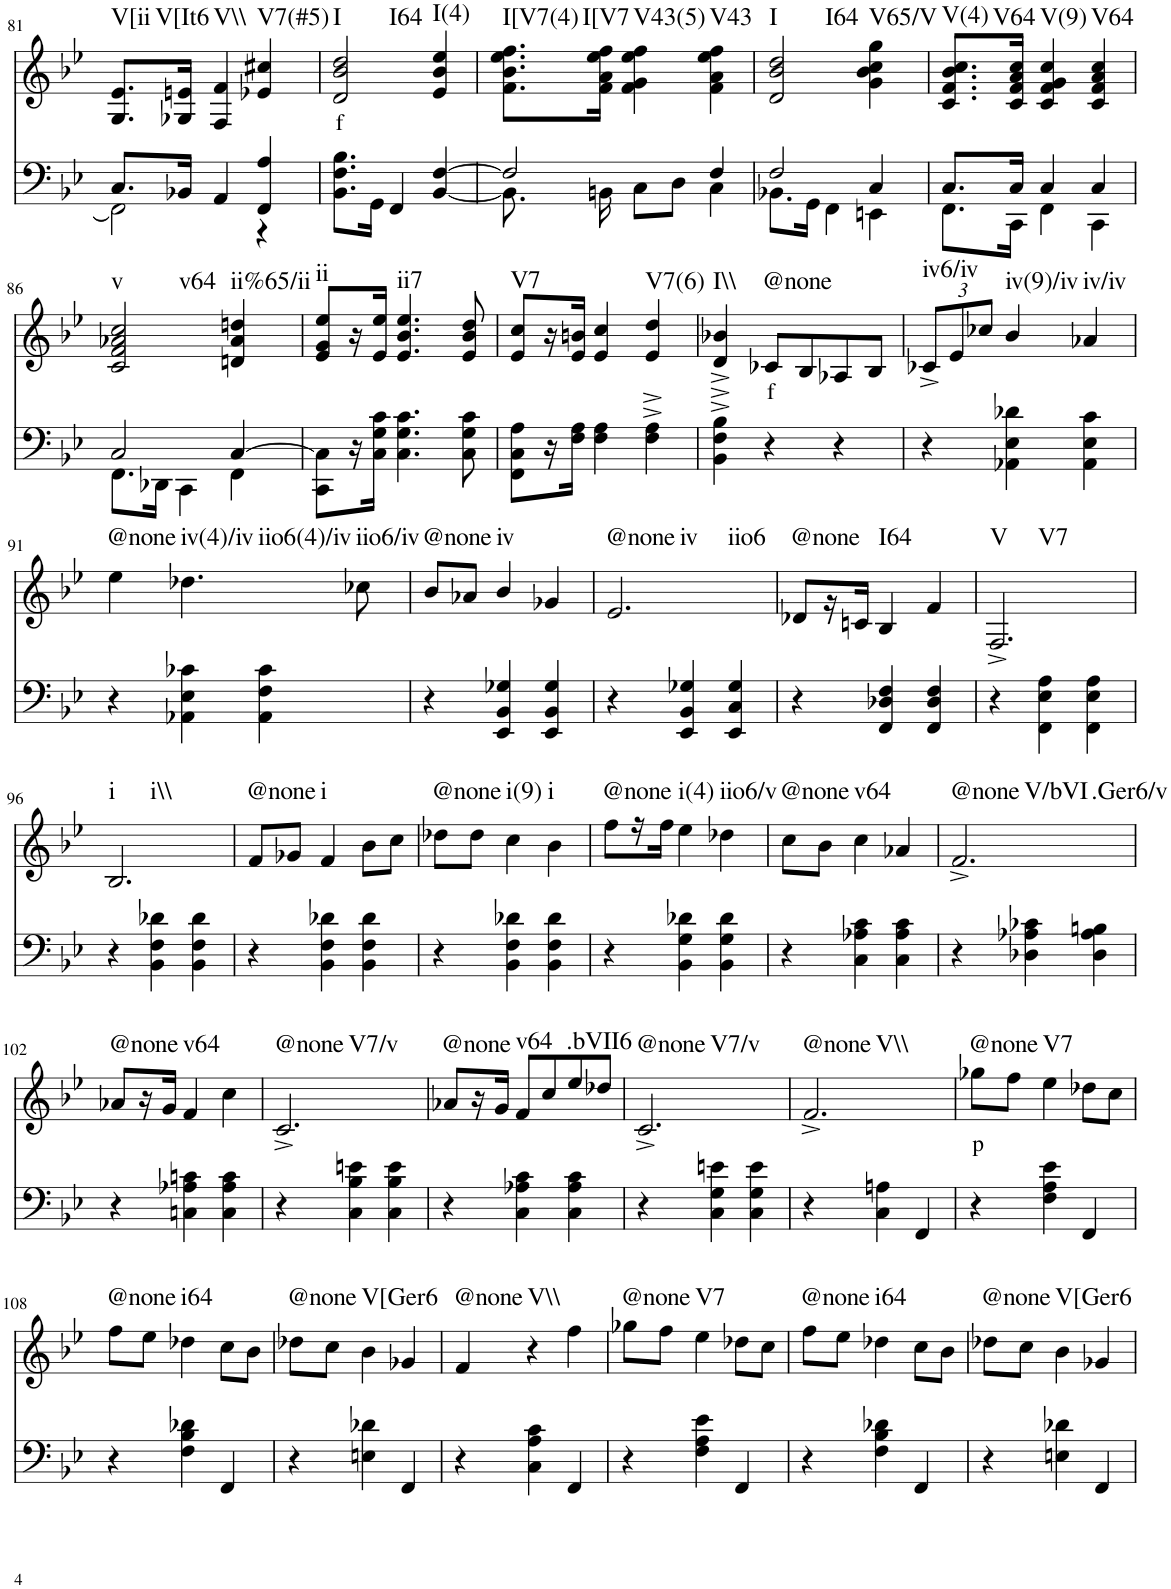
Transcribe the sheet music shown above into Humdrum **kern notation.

**kern	**kern	**text	**harte
*part2	*part1	*part1	*part1
*staff2	*staff1	*staff1	*
*I"Piano	*I"Piano	*	*
*I'Pno	*I'Pno	*	*
!!LO:PB:g=z
*clefF4	*clefG2	*	*
*k[b-e-]	*k[b-e-]	*	*
*M3/4	*M3/4	*	*
=81	=81	=81	=81
*^	*	*	*
!	!	!	!	!LO:H:n=1:kt=V[ii
!	!	!	!	!LO:H:n=2:kt=V[It6
8.C/L	2FF\]	8.G/ 8.e-/L	.	N N
16BB-X/Jk	.	16G-X/ 16en/Jk	.	.
!	!	!	!	!LO:H:kt=V\\
4AA/	.	4F/ 4f/	.	N
!	!	!	!	!LO:H:kt=V7(#5)
4FF/ 4A/	4r	4e-X/ 4cc#X/	.	N
=82	=82	=82	=82	=82
!	!	!	!LO:LY:b	!LO:H:n=1:kt=I
!	!	!	!	!LO:H:n=2:kt=I64
*v	*v	*	*	*
8.BB-\ 8.F\ 8.B-\L	2d/ 2b-/ 2dd/	f	N N
16GG\Jk	.	.	.
4FF/	.	.	.
!	!	!	!LO:H:kt=I(4)
[4BB-/ [4F/	4e-/ 4b-/ 4ee-/	.	N
=83	=83	=83	=83
*^	*	*	*
!	!	!	!	!LO:H:n=1:kt=I[V7(4)
!	!	!	!	!LO:H:n=2:kt=I[V7
2F/]	8.BB-\]	8.f\ 8.b-\ 8.ee-\ 8.ff\L	.	N N
.	16BBn\	16f\ 16a\ 16ee-\ 16ff\Jk	.	.
!	!	!	!	!LO:H:kt=V43(5)
.	8C\L	4f\ 4g\ 4ee-\ 4ff\	.	N
.	8D\J	.	.	.
!	!	!	!	!LO:H:kt=V43
4F/	4C\	4f\ 4a\ 4ee-\ 4ff\	.	N
=84	=84	=84	=84	=84
!	!	!	!	!LO:H:n=1:kt=I
!	!	!	!	!LO:H:n=2:kt=I64
2F/	8.BB-X\L	2d/ 2b-/ 2dd/	.	N N
.	16GG\Jk	.	.	.
.	4FF\	.	.	.
!	!	!	!	!LO:H:kt=V65/V
4C/	4EEn\	4g\ 4b-\ 4cc\ 4gg\	.	N
=85	=85	=85	=85	=85
!	!	!	!	!LO:H:n=1:kt=V(4)
!	!	!	!	!LO:H:n=2:kt=V64
8.C/L	8.FF\L	8.c/ 8.f/ 8.b-/ 8.cc/L	.	N N
16C/Jk	16CC\Jk	16c/ 16f/ 16a/ 16cc/Jk	.	.
!	!	!	!	!LO:H:kt=V(9)
4C/	4FF\	4c/ 4f/ 4g/ 4cc/	.	N
!	!	!	!	!LO:H:kt=V64
4C/	4CC\	4c/ 4f/ 4a/ 4cc/	.	N
!!LO:LB:g=z
=86	=86	=86	=86	=86
!	!	!	!	!LO:H:n=1:kt=v
!	!	!	!	!LO:H:n=2:kt=v64
2C/	8.FF\L	2c/ 2f/ 2a-X/ 2cc/	.	N N
.	16DD-X\Jk	.	.	.
.	4CC\	.	.	.
!	!	!	!	!LO:H:kt=ii%65/ii
[4C/	4FF\	4dn/ 4a-/ 4ddn/	.	N
=87	=87	=87	=87	=87
!	!	!	!	!LO:H:kt=ii
*v	*v	*	*	*
8CC\ 8C\]L	8e-/ 8g/ 8ee-/L	.	N
16r	16r	.	.
16C\ 16G\ 16c\JJ	16e-/ 16ee-/JJ	.	.
!	!	!	!LO:H:kt=ii7
4.C\ 4.G\ 4.c\	4.e-/ 4.b-/ 4.ee-/	.	N
8C\ 8G\ 8c\	8e-/ 8b-/ 8dd/	.	.
=88	=88	=88	=88
!	!	!	!LO:H:kt=V7
8FF\ 8C\ 8A\L	8e-/ 8cc/L	.	N
16r	16r	.	.
16F\ 16A\JJ	16e-/ 16bn/JJ	.	.
4F\ 4A\	4e-/ 4cc/	.	.
!	!	!	!LO:H:kt=V7(6)
4F\^ 4A\^	4e-/ 4dd/	.	N
=89	=89	=89	=89
!	!	!	!LO:H:kt=I\\
4BB-\^ 4F\^ 4B-\^	4d/ 4b-X/	.	N
!	!	!LO:LY:b	!LO:H:kt=@none
4r	8c-X/L	f	N
.	8B-/	.	.
4r	8A-X/	.	.
.	8B-/J	.	.
=90	=90	=90	=90
*	*Xbrackettup	*	*
!	!	!	!LO:H:kt=iv6/iv
4r	12c-X^/L	.	N
.	12e-/	.	.
.	12cc-X/J	.	.
!	!	!	!LO:H:kt=iv(9)/iv
4AA-X\ 4E-\ 4d-X\	4b-/	.	N
!	!	!	!LO:H:kt=iv/iv
4AA-\ 4E-\ 4c\	4a-X/	.	N
!!LO:LB:g=z
=91	=91	=91	=91
!	!	!	!LO:H:kt=@none
4r	4ee-\	.	N
!	!	!	!LO:H:n=1:kt=iv(4)/iv
!	!	!	!LO:H:n=2:kt=iio6(4)/iv
4AA-X\ 4E-\ 4c-X\	4.dd-X\	.	N N
4AA-\ 4F\ 4c-\	.	.	.
!	!	!	!LO:H:kt=iio6/iv
.	8cc-X\	.	N
=92	=92	=92	=92
!	!	!	!LO:H:kt=@none
4r	8b-/L	.	N
.	8a-X/J	.	.
!	!	!	!LO:H:kt=iv
4EE-/ 4BB-/ 4G-X/	4b-/	.	N
4EE-/ 4BB-/ 4G-/	4g-X/	.	.
=93	=93	=93	=93
!	!	!	!LO:H:n=1:kt=@none
!	!	!	!LO:H:n=2:kt=iv
!	!	!	!LO:H:n=3:kt=iio6
4r	2.e-/	.	N N N
4EE-/ 4BB-/ 4G-X/	.	.	.
4EE-/ 4C/ 4G-/	.	.	.
=94	=94	=94	=94
!	!	!	!LO:H:kt=@none
4r	8d-X/L	.	N
.	16r	.	.
.	16cn/JJ	.	.
!	!	!	!LO:H:kt=I64
4FF/ 4D-X/ 4F/	4B-/	.	N
4FF/ 4D-/ 4F/	4f/	.	.
=95	=95	=95	=95
!	!	!	!LO:H:n=1:kt=V
!	!	!	!LO:H:n=2:kt=V7
4r	2.F^/	.	N N
4FF\ 4E-\ 4A\	.	.	.
4FF\ 4E-\ 4A\	.	.	.
!!LO:LB:g=z
=96	=96	=96	=96
!	!	!	!LO:H:n=1:kt=i
!	!	!	!LO:H:n=2:kt=i\\
4r	2.B-/	.	N N
4BB-\ 4F\ 4d-X\	.	.	.
4BB-\ 4F\ 4d-\	.	.	.
=97	=97	=97	=97
!	!	!	!LO:H:kt=@none
4r	8f/L	.	N
.	8g-X/J	.	.
!	!	!	!LO:H:kt=i
4BB-\ 4F\ 4d-X\	4f/	.	N
4BB-\ 4F\ 4d-\	8b-\L	.	.
.	8cc\J	.	.
=98	=98	=98	=98
!	!	!	!LO:H:kt=@none
4r	8dd-X\L	.	N
.	8dd-\J	.	.
!	!	!	!LO:H:kt=i(9)
4BB-\ 4F\ 4d-X\	4cc\	.	N
!	!	!	!LO:H:kt=i
4BB-\ 4F\ 4d-\	4b-\	.	N
=99	=99	=99	=99
!	!	!	!LO:H:kt=@none
4r	8ff\L	.	N
.	16r	.	.
.	16ff\JJ	.	.
!	!	!	!LO:H:kt=i(4)
4BB-\ 4G\ 4d-X\	4ee-\	.	N
!	!	!	!LO:H:kt=iio6/v
4BB-\ 4G\ 4d-\	4dd-X\	.	N
=100	=100	=100	=100
!	!	!	!LO:H:kt=@none
4r	8cc\L	.	N
.	8b-\J	.	.
!	!	!	!LO:H:kt=v64
4C\ 4A-X\ 4c\	4cc\	.	N
4C\ 4A-\ 4c\	4a-X/	.	.
=101	=101	=101	=101
!	!	!	!LO:H:n=1:kt=@none
!	!	!	!LO:H:n=2:kt=V/bVI
!	!	!	!LO:H:n=3:kt=.Ger6/v
4r	2.f^/	.	N N N
4D-X\ 4A-X\ 4c-X\	.	.	.
4D-\ 4A-\ 4Bn\	.	.	.
!!LO:LB:g=z
=102	=102	=102	=102
!	!	!	!LO:H:kt=@none
4r	8a-X/L	.	N
.	16r	.	.
.	16g/JJ	.	.
!	!	!	!LO:H:kt=v64
4Cn\ 4A-X\ 4cn\	4f/	.	N
4C\ 4A-\ 4c\	4cc\	.	.
=103	=103	=103	=103
!	!	!	!LO:H:n=1:kt=@none
!	!	!	!LO:H:n=2:kt=V7/v
4r	2.c^/	.	N N
4C\ 4B-\ 4en\	.	.	.
4C\ 4B-\ 4e\	.	.	.
=104	=104	=104	=104
!	!	!	!LO:H:kt=@none
4r	8a-X/L	.	N
.	16r	.	.
.	16g/JJ	.	.
!	!	!	!LO:H:kt=v64
4C\ 4A-X\ 4c\	8f/L	.	N
.	8cc/	.	.
!	!	!	!LO:H:kt=.bVII6
4C\ 4A-\ 4c\	8ee-/	.	N
.	8dd-X/J	.	.
=105	=105	=105	=105
!	!	!	!LO:H:n=1:kt=@none
!	!	!	!LO:H:n=2:kt=V7/v
4r	2.c^/	.	N N
4C\ 4G\ 4en\	.	.	.
4C\ 4G\ 4e\	.	.	.
=106	=106	=106	=106
!	!	!	!LO:H:n=1:kt=@none
!	!	!	!LO:H:n=2:kt=V\\
4r	2.f^/	.	N N
4C\ 4An\	.	.	.
4FF/	.	.	.
=107	=107	=107	=107
!	!	!LO:LY:b	!LO:H:kt=@none
4r	8gg-X\L	p	N
.	8ff\J	.	.
!	!	!	!LO:H:kt=V7
4F\ 4A\ 4e-\	4ee-\	.	N
4FF/	8dd-X\L	.	.
.	8cc\J	.	.
!!LO:LB:g=z
=108	=108	=108	=108
!	!	!	!LO:H:kt=@none
4r	8ff\L	.	N
.	8ee-\J	.	.
!	!	!	!LO:H:kt=i64
4F\ 4B-\ 4d-X\	4dd-X\	.	N
4FF/	8cc\L	.	.
.	8b-\J	.	.
=109	=109	=109	=109
!	!	!	!LO:H:kt=@none
4r	8dd-X\L	.	N
.	8cc\J	.	.
!	!	!	!LO:H:kt=V[Ger6
4En\ 4d-X\	4b-\	.	N
4FF/	4g-X/	.	.
=110	=110	=110	=110
!	!	!	!LO:H:kt=@none
4r	4f/	.	N
!	!	!	!LO:H:kt=V\\
4C\ 4A\ 4c\	4r	.	N
4FF/	4ff\	.	.
=111	=111	=111	=111
!	!	!	!LO:H:kt=@none
4r	8gg-X\L	.	N
.	8ff\J	.	.
!	!	!	!LO:H:kt=V7
4F\ 4A\ 4e-\	4ee-\	.	N
4FF/	8dd-X\L	.	.
.	8cc\J	.	.
=112	=112	=112	=112
!	!	!	!LO:H:kt=@none
4r	8ff\L	.	N
.	8ee-\J	.	.
!	!	!	!LO:H:kt=i64
4F\ 4B-\ 4d-X\	4dd-X\	.	N
4FF/	8cc\L	.	.
.	8b-\J	.	.
=113	=113	=113	=113
!	!	!	!LO:H:kt=@none
4r	8dd-X\L	.	N
.	8cc\J	.	.
!	!	!	!LO:H:kt=V[Ger6
4En\ 4d-X\	4b-\	.	N
4FF/	4g-X/	.	.
=	=	=	=
*-	*-	*-	*-
